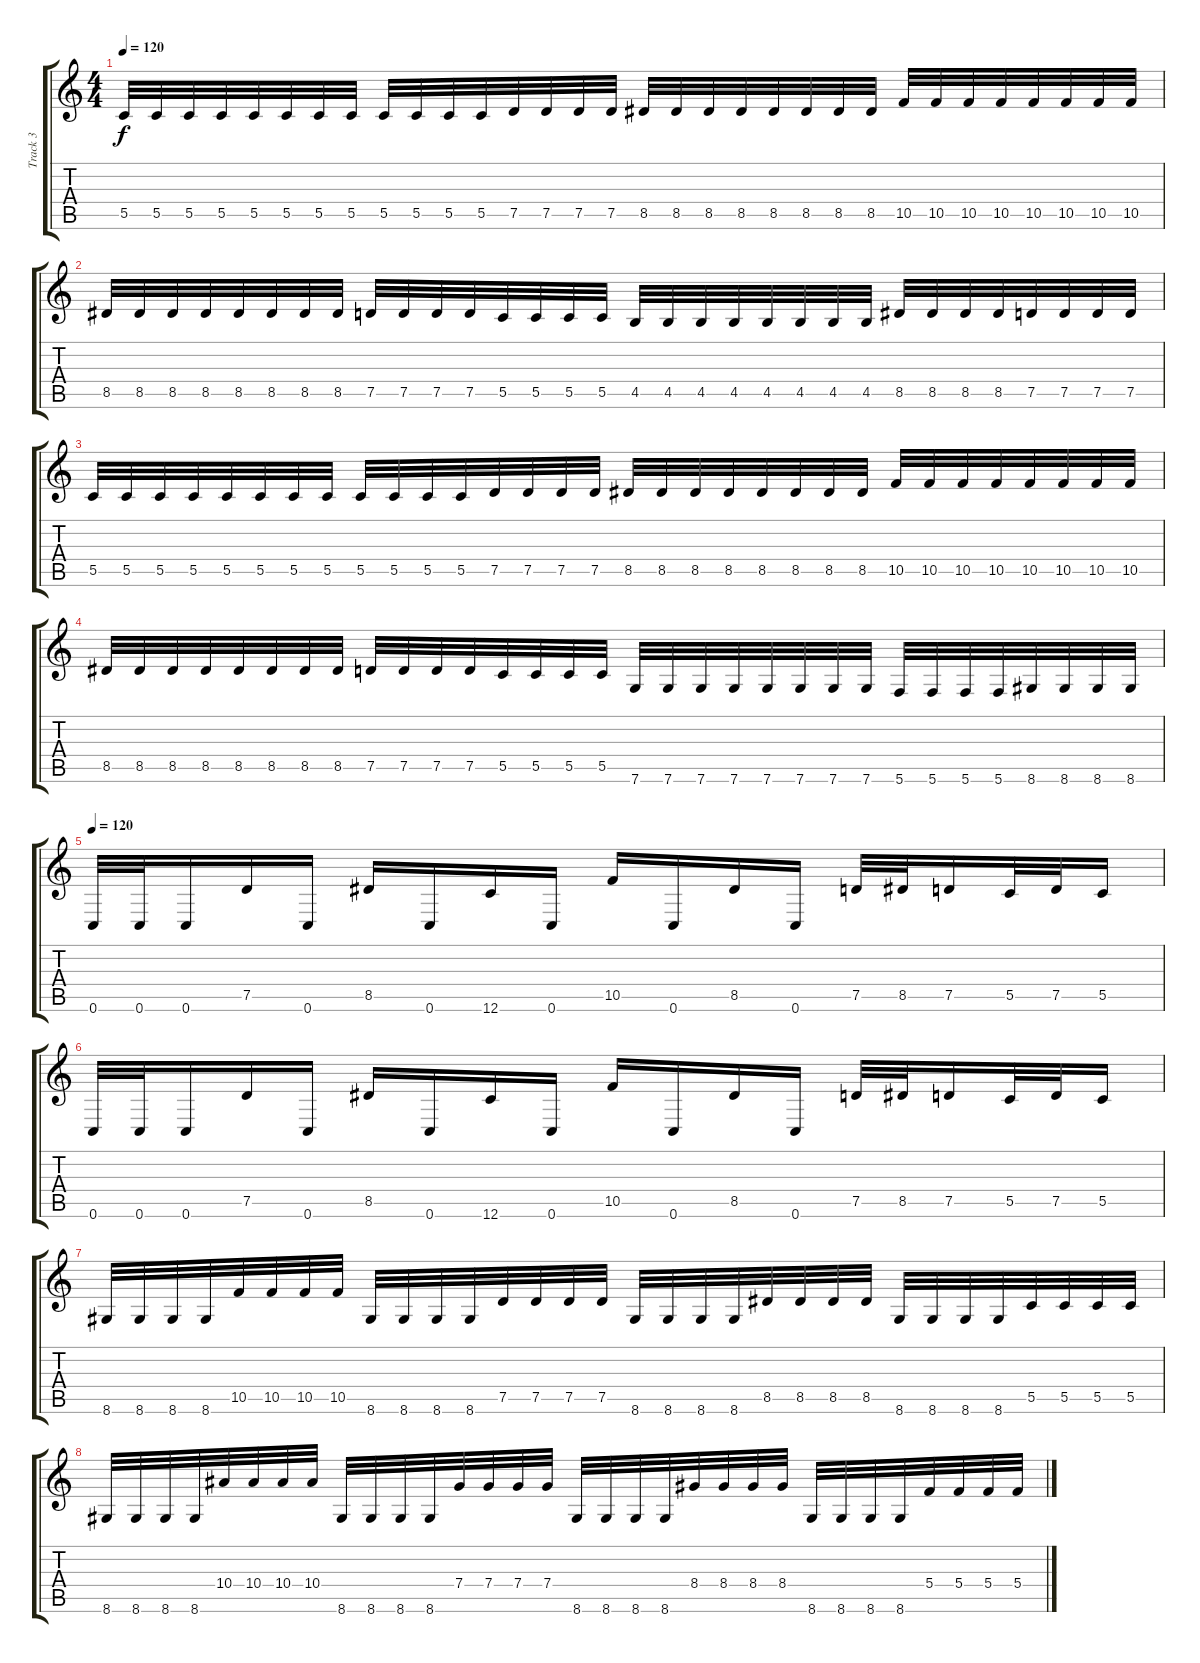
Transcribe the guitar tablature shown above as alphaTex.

\track ("Track 3" "Track 3") {instrument acousticguitarsteel}
\staff {score tabs}
\tuning (D4 A3 F3 C3 G2 C2) {hide}
\ts (4 4)
\tempo 120
\clef g2
\ks c
5.5.32{dy f} 5.5.32 5.5.32 5.5.32 5.5.32 5.5.32 5.5.32 5.5.32 5.5.32 5.5.32 5.5.32 5.5.32 7.5.32 7.5.32 7.5.32 7.5.32 8.5.32 8.5.32 8.5.32 8.5.32 8.5.32 8.5.32 8.5.32 8.5.32 10.5.32 10.5.32 10.5.32 10.5.32 10.5.32 10.5.32 10.5.32 10.5.32 |
8.5.32 8.5.32 8.5.32 8.5.32 8.5.32 8.5.32 8.5.32 8.5.32 7.5.32 7.5.32 7.5.32 7.5.32 5.5.32 5.5.32 5.5.32 5.5.32 4.5.32 4.5.32 4.5.32 4.5.32 4.5.32 4.5.32 4.5.32 4.5.32 8.5.32 8.5.32 8.5.32 8.5.32 7.5.32 7.5.32 7.5.32 7.5.32 |
5.5.32 5.5.32 5.5.32 5.5.32 5.5.32 5.5.32 5.5.32 5.5.32 5.5.32 5.5.32 5.5.32 5.5.32 7.5.32 7.5.32 7.5.32 7.5.32 8.5.32 8.5.32 8.5.32 8.5.32 8.5.32 8.5.32 8.5.32 8.5.32 10.5.32 10.5.32 10.5.32 10.5.32 10.5.32 10.5.32 10.5.32 10.5.32 |
8.5.32 8.5.32 8.5.32 8.5.32 8.5.32 8.5.32 8.5.32 8.5.32 7.5.32 7.5.32 7.5.32 7.5.32 5.5.32 5.5.32 5.5.32 5.5.32 7.6.32 7.6.32 7.6.32 7.6.32 7.6.32 7.6.32 7.6.32 7.6.32 5.6.32 5.6.32 5.6.32 5.6.32 8.6.32 8.6.32 8.6.32 8.6.32 |
\tempo 120
0.6.32 0.6.32 0.6.16 7.5.16 0.6.16 8.5.16 0.6.16 12.6.16 0.6.16 10.5.16 0.6.16 8.5.16 0.6.16 7.5.32 8.5.32 7.5.16 5.5.32 7.5.32 5.5.16 |
0.6.32 0.6.32 0.6.16 7.5.16 0.6.16 8.5.16 0.6.16 12.6.16 0.6.16 10.5.16 0.6.16 8.5.16 0.6.16 7.5.32 8.5.32 7.5.16 5.5.32 7.5.32 5.5.16 |
8.6.32 8.6.32 8.6.32 8.6.32 10.5.32 10.5.32 10.5.32 10.5.32 8.6.32 8.6.32 8.6.32 8.6.32 7.5.32 7.5.32 7.5.32 7.5.32 8.6.32 8.6.32 8.6.32 8.6.32 8.5.32 8.5.32 8.5.32 8.5.32 8.6.32 8.6.32 8.6.32 8.6.32 5.5.32 5.5.32 5.5.32 5.5.32 |
8.6.32 8.6.32 8.6.32 8.6.32 10.4.32 10.4.32 10.4.32 10.4.32 8.6.32 8.6.32 8.6.32 8.6.32 7.4.32 7.4.32 7.4.32 7.4.32 8.6.32 8.6.32 8.6.32 8.6.32 8.4.32 8.4.32 8.4.32 8.4.32 8.6.32 8.6.32 8.6.32 8.6.32 5.4.32 5.4.32 5.4.32 5.4.32
